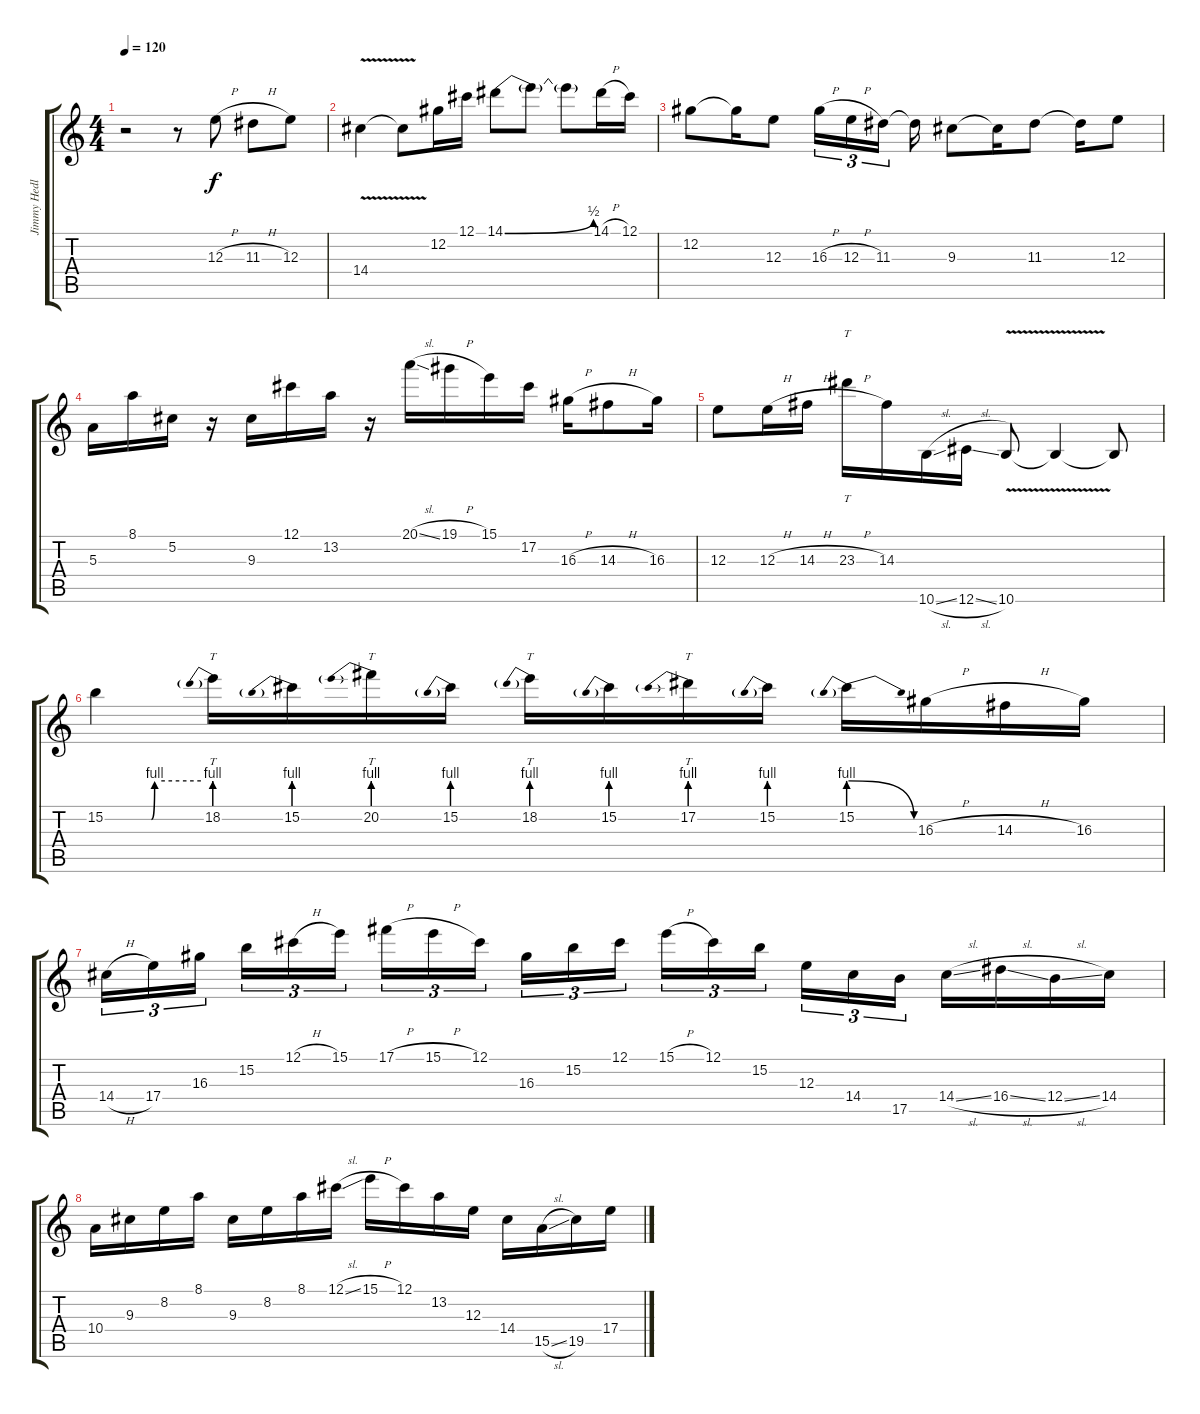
\track ("Jimmy Hedlund Lead" "Jimmy Hedl") {instrument distortionguitar}
\staff {score tabs}
\tuning (Db4 Ab3 E3 B2 Gb2 Db2) {hide}
\ts (4 4)
\tempo 120
\clef g2
\ks c
r.2{dy f instrument distortionguitar} r.8 12.3{h}.8 11.3{h}.8 12.3.8 |
14.4{v}.4 14.4{t}.8 12.2.16 12.1.16 14.1{be (bend 0 0 60 2)}.8 14.1{t}.8 14.1{t}.8 14.1{h}.16 12.1.16 |
12.2.8 12.2{t}.16 12.3.8 16.3{h}.16{tu (3 2)} 12.3{h}.16{tu (3 2)} 11.3.16{tu (3 2) beam splitsecondary} 11.3{t}.16 9.3.8 9.3{t}.16 11.3.8 11.3{t}.16 12.3.8 |
5.3.16 8.1.16 5.2.16 r.16 9.3.16 12.1.16 13.2.16 r.16 20.1{sl}.16 19.1{h}.16 15.1.16 17.2.16 16.3{h}.16 14.3{h}.8 16.3.16 |
12.3.8 12.3{h}.16 14.3{h}.16 23.3{h}.16{tt} 14.3.16 10.6{sl}.16 12.6{sl}.16 10.6{v}.8 10.6{t}.4 10.6{t}.8 |
15.2{be (custom 0 0 29 0 31 4 60 4)}.4 18.2{be (prebend 0 4 60 4)}.16{tt} 15.2{be (prebend 0 4 60 4)}.16 20.2{be (prebend 0 4 60 4)}.16{tt} 15.2{be (prebend 0 4 60 4)}.16 18.2{be (prebend 0 4 60 4)}.16{tt} 15.2{be (prebend 0 4 60 4)}.16 17.2{be (prebend 0 4 60 4)}.16{tt} 15.2{be (prebend 0 4 60 4)}.16 15.2{be (prebendrelease 0 4 60 0)}.16 16.3{h}.16 14.3{h}.16 16.3.16 |
14.4{h}.16{tu (3 2)} 17.4.16{tu (3 2)} 16.3.16{tu (3 2) beam splitsecondary} 15.2.16{tu (3 2)} 12.1{h}.16{tu (3 2)} 15.1.16{tu (3 2)} 17.1{h}.16{tu (3 2)} 15.1{h}.16{tu (3 2)} 12.1.16{tu (3 2) beam splitsecondary} 16.3.16{tu (3 2)} 15.2.16{tu (3 2)} 12.1.16{tu (3 2)} 15.1{h}.16{tu (3 2)} 12.1.16{tu (3 2)} 15.2.16{tu (3 2) beam splitsecondary} 12.3.16{tu (3 2)} 14.4.16{tu (3 2)} 17.5.16{tu (3 2)} 14.4{sl}.16 16.4{sl}.16 12.4{sl}.16 14.4.16 |
10.4.16 9.3.16 8.2.16 8.1.16 9.3.16 8.2.16 8.1.16 12.1{sl}.16 15.1{h}.16 12.1.16 13.2.16 12.3.16 14.4.16 15.5{sl}.16 19.5.16 17.4.16
